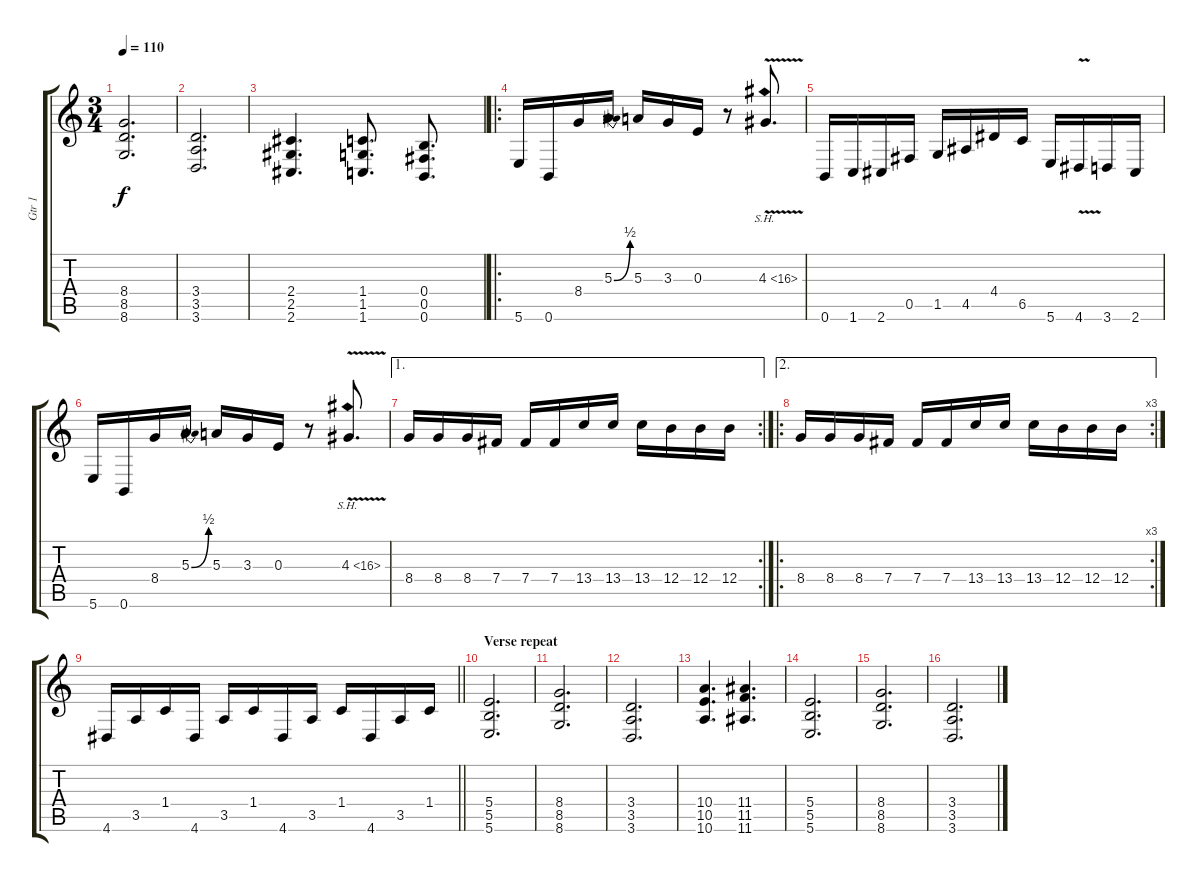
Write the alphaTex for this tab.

\track ("Gtr 1" "Gtr 1") {instrument overdrivenguitar}
\staff {score tabs}
\tuning (Db4 Ab3 E3 B2 Gb2 B1) {hide}
\ts (3 4)
\tempo 110
\clef g2
\ks c
(8.4 8.5 8.6).2{d dy f} |
(3.4 3.5 3.6).2{d} |
(2.4 2.5 2.6).4{d} (1.4 1.5 1.6).8{d} (0.4 0.5 0.6).8{d} |
\ro
5.6.16 0.6.16 8.4.16 5.3{be (bend 0 0 60 2)}.16 5.3.16 3.3.16 0.3.16 r.8 4.3{sh 12 v}.8{d} |
0.6.16 1.6.16 2.6.16 0.5.16 1.5.16 4.5.16 4.4.16 6.5.16 5.6.16 4.6{v}.16 3.6.16 2.6.16 |
5.6.16 0.6.16 8.4.16 5.3{be (bend 0 0 60 2)}.16 5.3.16 3.3.16 0.3.16 r.8 4.3{sh 12 v}.8{d} |
\ae 1
\rc 2
8.4.16 8.4.16 8.4.16 7.4.16 7.4.16 7.4.16 13.4.16 13.4.16 13.4.16 12.4.16 12.4.16 12.4.16 |
\ae 2
\ro
\rc 3
8.4.16 8.4.16 8.4.16 7.4.16 7.4.16 7.4.16 13.4.16 13.4.16 13.4.16 12.4.16 12.4.16 12.4.16 |
\barLineRight lightlight
4.6.16 3.5.16 1.4.16 4.6.16 3.5.16 1.4.16 4.6.16 3.5.16 1.4.16 4.6.16 3.5.16 1.4.16 |
\section ("" "Verse repeat")
(5.4 5.5 5.6).2{d} |
(8.4 8.5 8.6).2{d} |
(3.4 3.5 3.6).2{d} |
(10.4 10.5 10.6).4{d} (11.4 11.5 11.6).4{d} |
(5.4 5.5 5.6).2{d} |
(8.4 8.5 8.6).2{d} |
(3.4 3.5 3.6).2{d}
